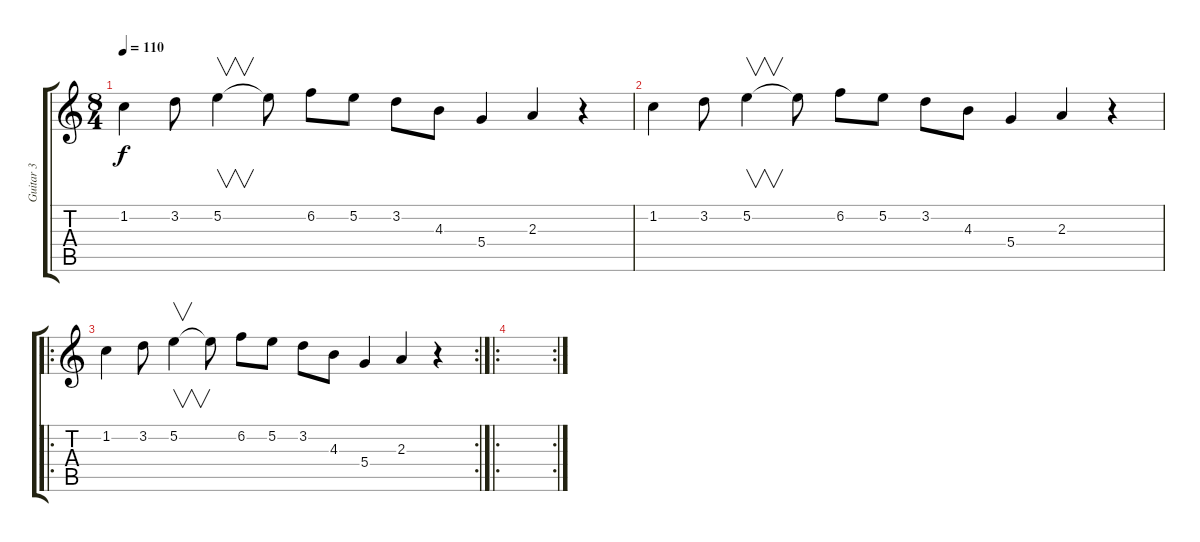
\track ("Guitar 3" "Guitar 3") {instrument acousticguitarnylon}
\staff {score tabs}
\tuning (E4 B3 G3 D3 A2 E2) {hide}
\ts (8 4)
\tempo 110
\clef g2
\ks c
1.2.4{dy f} 3.2.8 5.2.4{v} 5.2{t}.8 6.2.8 5.2.8 3.2.8 4.3.8 5.4.4 2.3.4 r.4 |
1.2.4 3.2.8 5.2.4{v} 5.2{t}.8 6.2.8 5.2.8 3.2.8 4.3.8 5.4.4 2.3.4 r.4 |
\ro
\rc 2
1.2.4 3.2.8 5.2.4{v} 5.2{t}.8 6.2.8 5.2.8 3.2.8 4.3.8 5.4.4 2.3.4 r.4 |
\ro
\rc 2
